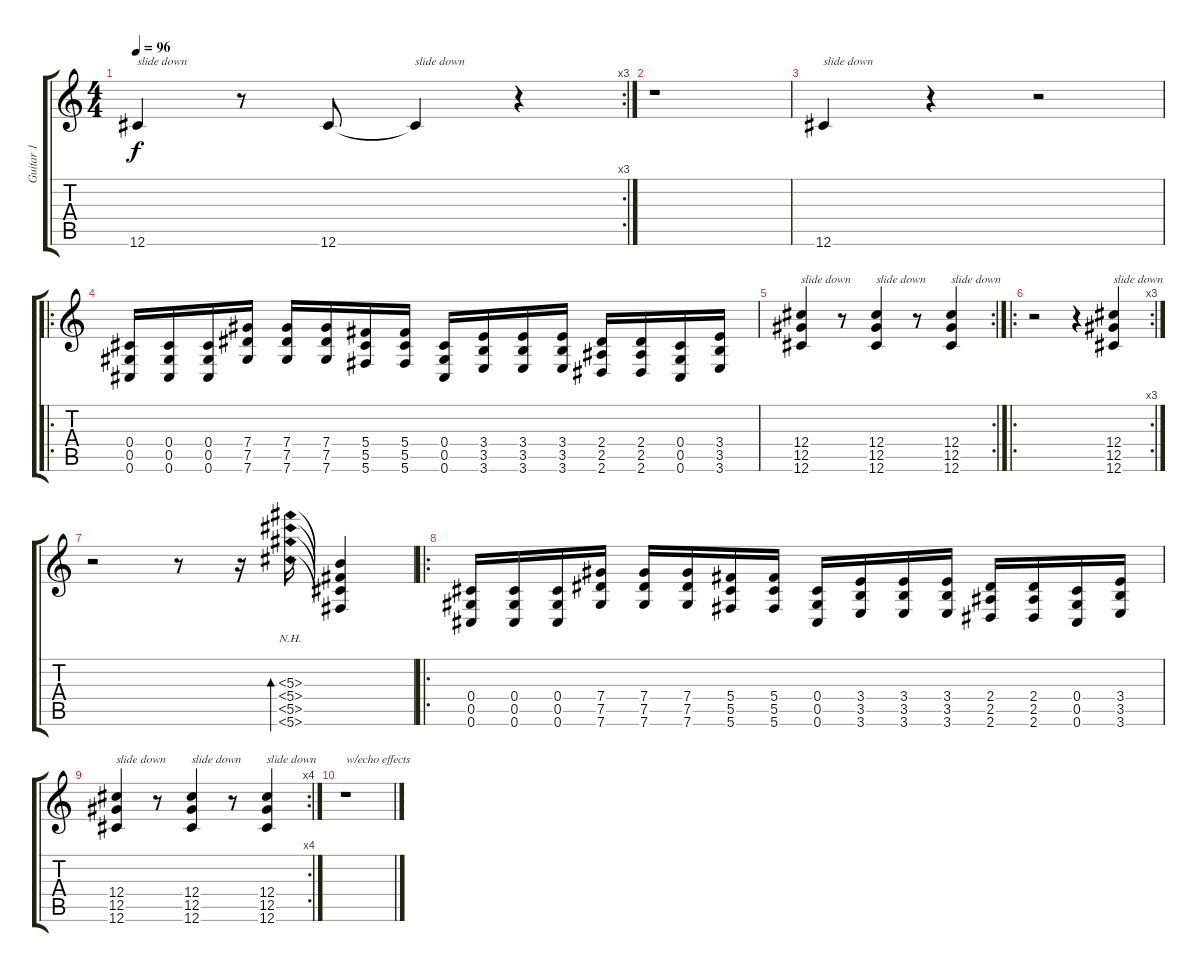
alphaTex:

\track ("Guitar 1" "Guitar 1") {instrument distortionguitar}
\staff {score tabs}
\tuning (Eb4 Bb3 Gb3 Db3 Ab2 Db2) {hide}
\rc 3
\ts (4 4)
\tempo 96
\clef g2
\ks c
12.6.4{txt "slide down" dy f} r.8 12.6.8 12.6{t}.4{txt "slide down"} r.4 |
r.1 |
12.6.4{txt "slide down"} r.4 r.2 |
\ro
(0.4 0.5 0.6).16 (0.4 0.5 0.6).16 (0.4 0.5 0.6).16 (7.4 7.5 7.6).16 (7.4 7.5 7.6).16 (7.4 7.5 7.6).16 (5.4 5.5 5.6).16 (5.4 5.5 5.6).16 (0.4 0.5 0.6).16 (3.4 3.5 3.6).16 (3.4 3.5 3.6).16 (3.4 3.5 3.6).16 (2.4 2.5 2.6).16 (2.4 2.5 2.6).16 (0.4 0.5 0.6).16 (3.4 3.5 3.6).16 |
\rc 2
(12.4 12.5 12.6).4{txt "slide down"} r.8 (12.4 12.5 12.6).4{txt "slide down"} r.8 (12.4 12.5 12.6).4{txt "slide down"} |
\ro
\rc 3
r.2 r.4 (12.4 12.5 12.6).4{txt "slide down"} |
r.2 r.8 r.16 (5.3{nh} 5.4{nh} 5.5{nh} 5.6{nh}).16{bd 60} (5.3{t} 5.4{t} 5.5{t} 5.6{t}).4 |
\ro
(0.4 0.5 0.6).16 (0.4 0.5 0.6).16 (0.4 0.5 0.6).16 (7.4 7.5 7.6).16 (7.4 7.5 7.6).16 (7.4 7.5 7.6).16 (5.4 5.5 5.6).16 (5.4 5.5 5.6).16 (0.4 0.5 0.6).16 (3.4 3.5 3.6).16 (3.4 3.5 3.6).16 (3.4 3.5 3.6).16 (2.4 2.5 2.6).16 (2.4 2.5 2.6).16 (0.4 0.5 0.6).16 (3.4 3.5 3.6).16 |
\rc 4
(12.4 12.5 12.6).4{txt "slide down"} r.8 (12.4 12.5 12.6).4{txt "slide down"} r.8 (12.4 12.5 12.6).4{txt "slide down"} |
r.1{txt "w/echo effects"}
